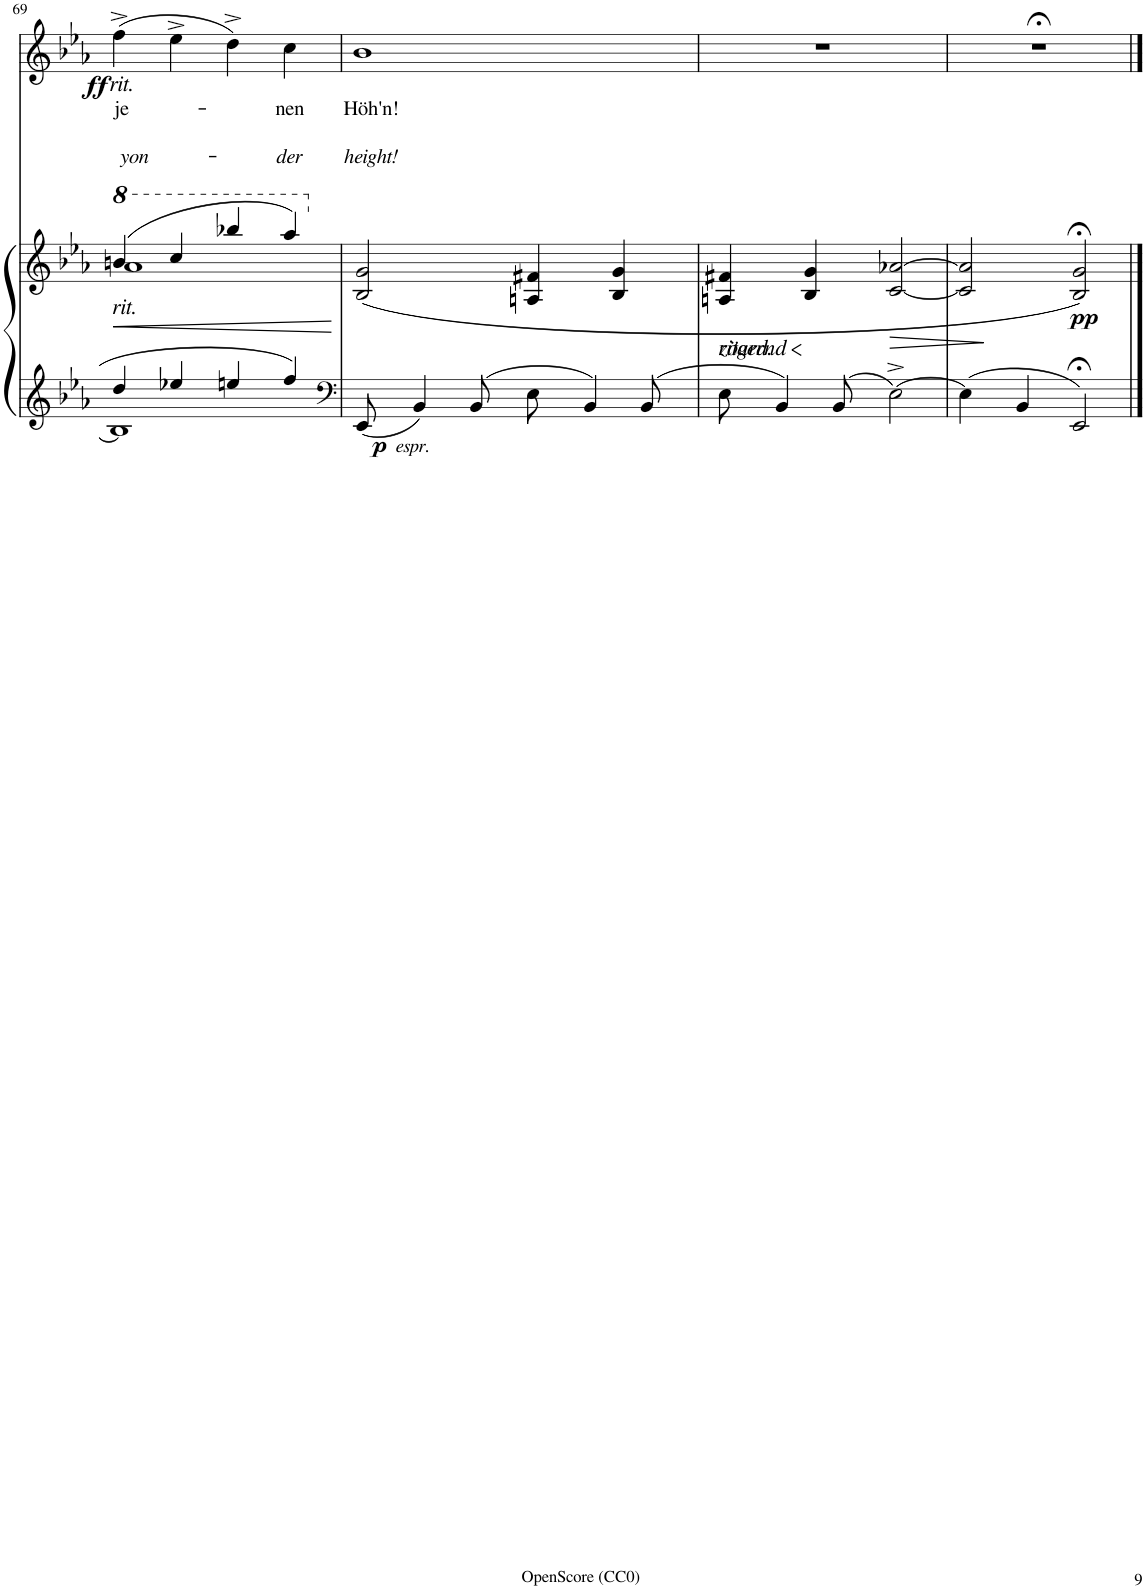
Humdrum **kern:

**kern	**kern	**dynam	**kern	**text	**text	**dynam
*part2	*part2	*part2	*part1	*part1	*part1	*part1
*staff3	*staff2	*staff2/3	*staff1	*staff1	*staff1	*staff1
*I"Piano	*	*	*I"Gesang Voice	*	*	*
*I'Pno	*	*	*	*	*	*
!!LO:PB:g=z
*clefG2	*clefG2	*	*clefG2	*	*	*
*k[b-e-a-]	*k[b-e-a-]	*	*k[b-e-a-]	*	*	*
*M2/2	*M2/2	*	*M2/2	*	*	*
=69	=69	=69	=69	=69	=69	=69
*^	*	*	*	*	*	*
*	*	*8va	*	*	*	*	*
*	*	*^	*	*	*	*	*
!	!	!	!	!	!LO:TX:b:i:t=rit.	!	!	!
!	!	!LO:TX:b:i:t=rit.	!	!	!	!	!	!
!	!	!	!	!	!	!LO:LY:b	!LO:LY:b	!LO:DY:b
4dd/	1B-]	(4bbn/	1aa-	.	(4ff^\	je-	yon-	ff
!	!	!	!	!LO:HP:b	!	!	!	!
4ee-X/	.	4ccc/	.	<	4ee-^\	.	.	.
4een/	.	4bbb-X/	.	.	4dd^\)	.	.	.
!	!	!	!	!	!	!LO:LY:b	!LO:LY:b	!
4ff/	.	4aaa-/)	.	.	4cc\	-nen	-der	.
*v	*v	*	*	*	*	*	*	*
*	*v	*v	*	*	*	*	*
.	.	[	.	.	.	.
=70	=70	=70	=70	=70	=70	=70
*clefF4	*	*	*	*	*	*
*	*X8va	*	*	*	*	*
!	!	!LO:DY:b=2	!	!LO:LY:b	!LO:LY:b	!
!	!	!LO:DY:n=1:b=2	!	!	!	!
8EE-/	(2B-/ 2g/	p other-dynamics	1b-	Höh'n!	height!	.
4BB-/	.	.	.	.	.	.
8BB-/	.	.	.	.	.	.
8E-\	4An/ 4f#X/	.	.	.	.	.
4BB-/	.	.	.	.	.	.
.	4B-/ 4g/	.	.	.	.	.
8BB-/	.	.	.	.	.	.
=71	=71	=71	=71	=71	=71	=71
!	!LO:TX:b:i:t=zögernd	!	!	!	!	!
!	!LO:TX:b:i:t=ritard.	!	!	!	!	!
!	!	!LO:HP:b	!	!	!	!
8E-\	4An/ 4f#X/	<	1r	.	.	.
4BB-/	.	.	.	.	.	.
.	4B-/ 4g/	[	.	.	.	.
8BB-/	.	.	.	.	.	.
!	!	!LO:HP:b	!	!	!	!
[2E-^\	[2c/ [2a-X/	>	.	.	.	.
.	.	]	.	.	.	.
=72	=72	=72	=72	=72	=72	=72
4E-\]	2c/] 2a-/]	.	1r;<	.	.	.
4BB-/	.	.	.	.	.	.
!	!	!LO:DY:b	!	!	!	!
2EE-;</	2B-/;< 2g/;<)	pp	.	.	.	.
==	==	==	==	==	==	==
*-	*-	*-	*-	*-	*-	*-
